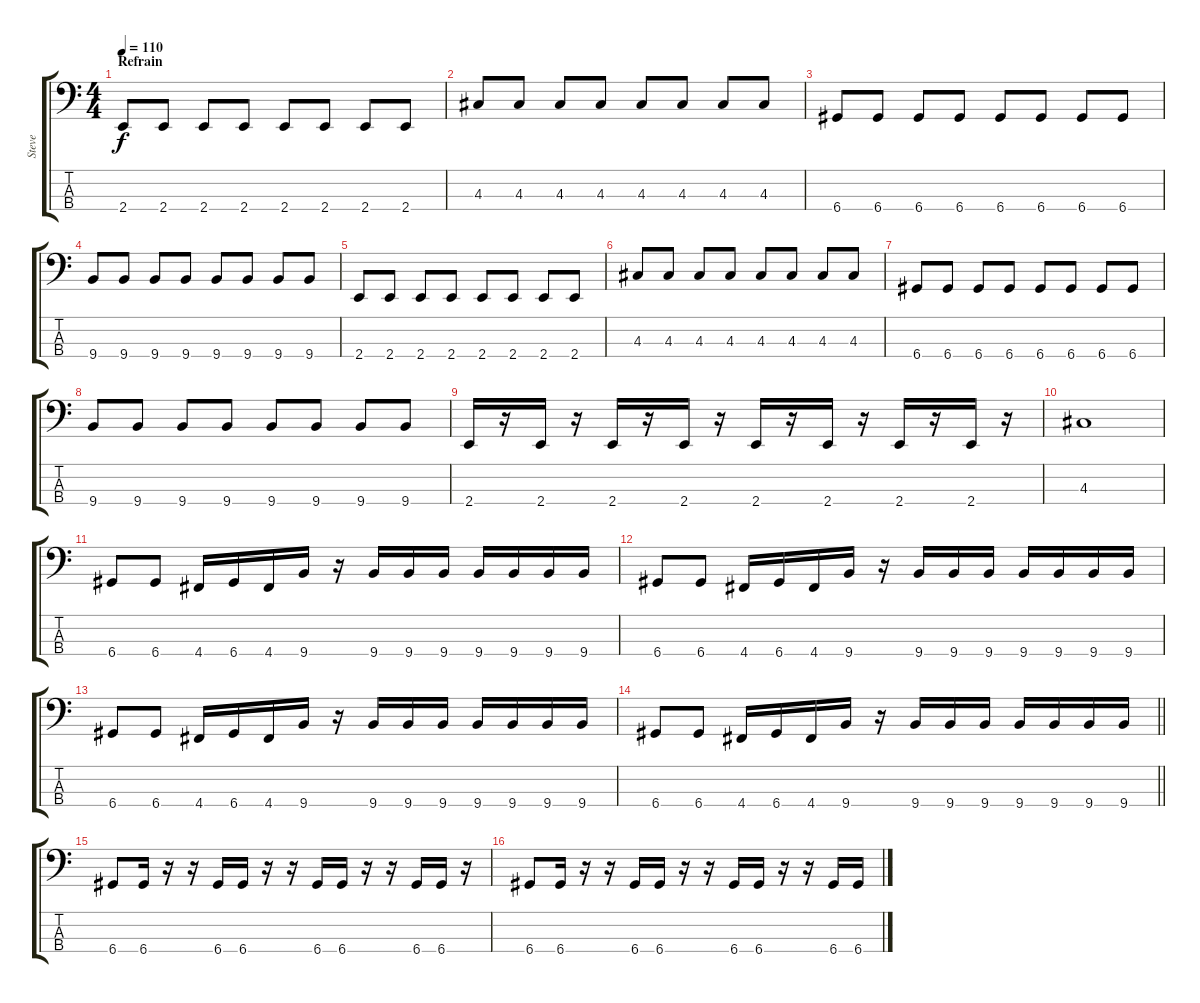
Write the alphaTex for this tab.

\track ("Steve" "Steve") {instrument electricbasspick}
\staff {score tabs}
\tuning (G2 D2 A1 D1) {hide}
\ts (4 4)
\section ("" "Refrain")
\tempo 110
\clef f4
\ks c
2.4.8{dy f} 2.4.8 2.4.8 2.4.8 2.4.8 2.4.8 2.4.8 2.4.8 |
4.3.8 4.3.8 4.3.8 4.3.8 4.3.8 4.3.8 4.3.8 4.3.8 |
6.4.8 6.4.8 6.4.8 6.4.8 6.4.8 6.4.8 6.4.8 6.4.8 |
9.4.8 9.4.8 9.4.8 9.4.8 9.4.8 9.4.8 9.4.8 9.4.8 |
2.4.8 2.4.8 2.4.8 2.4.8 2.4.8 2.4.8 2.4.8 2.4.8 |
4.3.8 4.3.8 4.3.8 4.3.8 4.3.8 4.3.8 4.3.8 4.3.8 |
6.4.8 6.4.8 6.4.8 6.4.8 6.4.8 6.4.8 6.4.8 6.4.8 |
9.4.8 9.4.8 9.4.8 9.4.8 9.4.8 9.4.8 9.4.8 9.4.8 |
2.4.16 r.16 2.4.16 r.16 2.4.16 r.16 2.4.16 r.16 2.4.16 r.16 2.4.16 r.16 2.4.16 r.16 2.4.16 r.16 |
4.3.1 |
6.4.8 6.4.8 4.4.16 6.4.16 4.4.16 9.4.16 r.16 9.4.16 9.4.16 9.4.16 9.4.16 9.4.16 9.4.16 9.4.16 |
6.4.8 6.4.8 4.4.16 6.4.16 4.4.16 9.4.16 r.16 9.4.16 9.4.16 9.4.16 9.4.16 9.4.16 9.4.16 9.4.16 |
6.4.8 6.4.8 4.4.16 6.4.16 4.4.16 9.4.16 r.16 9.4.16 9.4.16 9.4.16 9.4.16 9.4.16 9.4.16 9.4.16 |
\barLineRight lightlight
6.4.8 6.4.8 4.4.16 6.4.16 4.4.16 9.4.16 r.16 9.4.16 9.4.16 9.4.16 9.4.16 9.4.16 9.4.16 9.4.16 |
6.4.8 6.4.16 r.16 r.16 6.4.16 6.4.16 r.16 r.16 6.4.16 6.4.16 r.16 r.16 6.4.16 6.4.16 r.16 |
6.4.8 6.4.16 r.16 r.16 6.4.16 6.4.16 r.16 r.16 6.4.16 6.4.16 r.16 r.16 6.4.16 6.4.16
